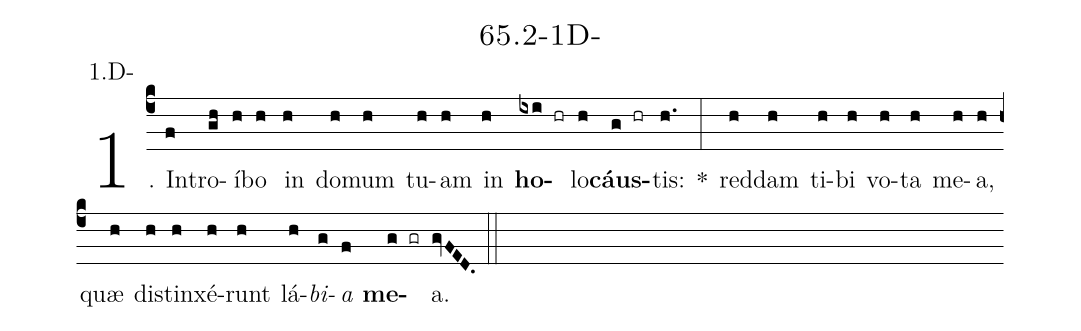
name: 65.2-1D-;
annotation: 1.D-;
%%
(c4)1. In(f)tro(gh)í(h)bo(h) in(h) do(h)mum(h) tu(h)am(h) in(h) <b>ho</b>(ixi hr)lo(h)<b>cáus</b>(g hr)tis:(h.) *(:) red(h)dam(h) ti(h)bi(h) vo(h)ta(h) me(h)a,(h) quæ(h) di(h)stin(h)xé(h)runt(h) lá(h)<i>bi</i>(g)<i>a</i>(f) <b>me</b>(g gr)a.(gvFED.) (::)


%E(h) u(h) o(g) u(f) a(g) e.(gvFED.) (::)
